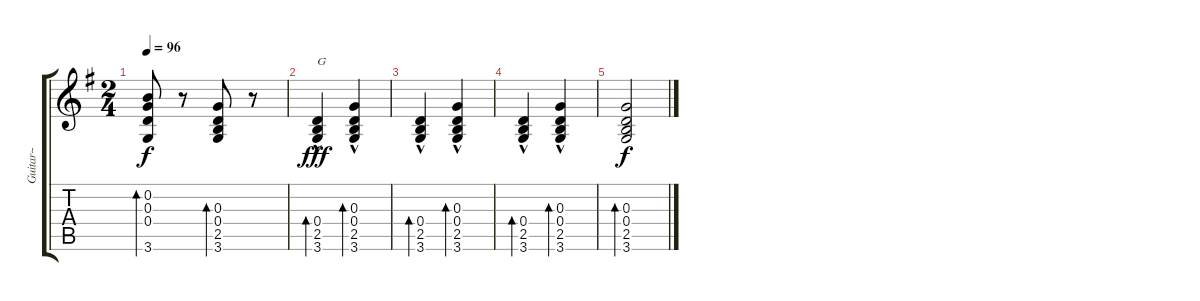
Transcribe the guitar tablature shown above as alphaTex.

\track ("Guitar~" "Guitar~") {instrument acousticguitarsteel}
\staff {score tabs}
\tuning (E4 B3 G3 D3 A2 E2) {hide}
\ts (2 4)
\tempo 96
\clef g2
\ks g
(0.2 0.3 0.4 3.6).8{bd 60 dy f} r.8 (0.3 0.4 2.5 3.6).8{bd 60} r.8 |
(0.4{hac} 2.5 3.6).4{bd 60 txt "G" dy fff} (0.3 0.4{hac} 2.5 3.6).4{bd 60} |
(0.4{hac} 2.5 3.6).4{bd 60} (0.3 0.4{hac} 2.5 3.6).4{bd 60} |
(0.4{hac} 2.5 3.6).4{bd 60} (0.3 0.4{hac} 2.5 3.6).4{bd 60} |
(0.3 0.4 2.5 3.6).2{bd 60 dy f}
